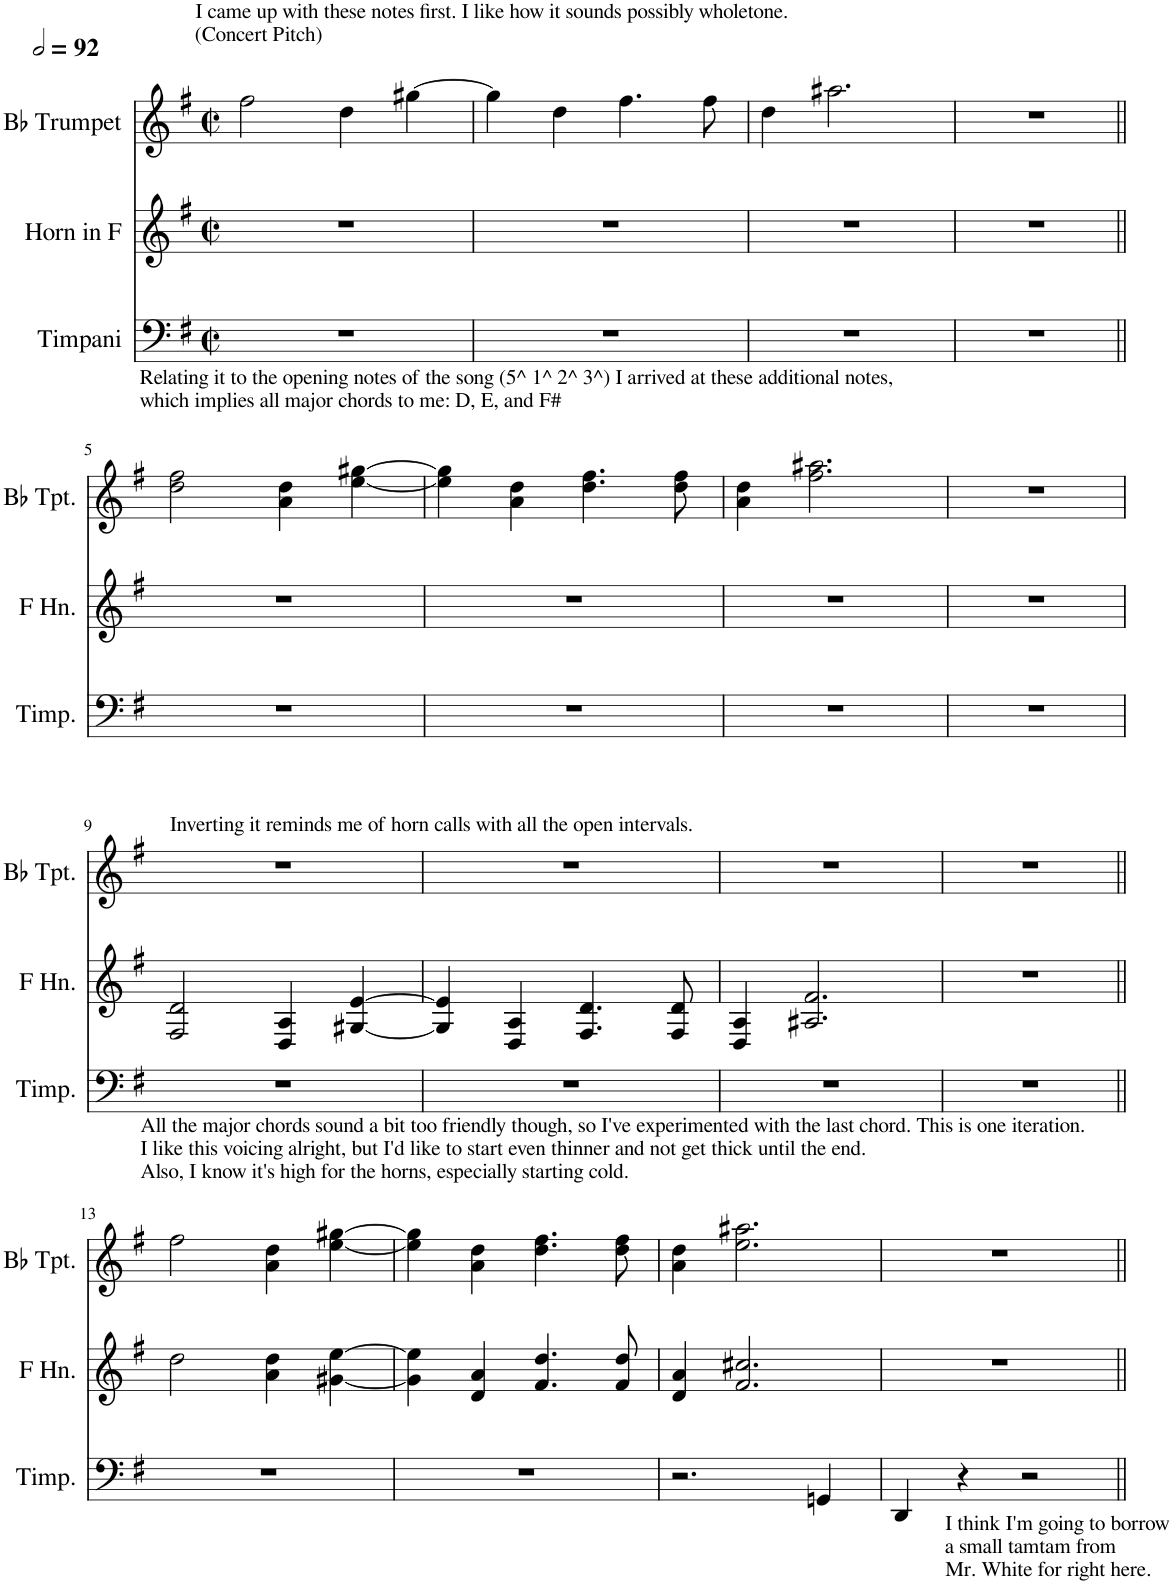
**kern	**kern	**kern
*part3	*part2	*part1
*staff3	*staff2	*staff1
*I"Timpani	*I"Horn in F	*I"Bb Trumpet
*I'Timp.	*	*I'Bb Tpt.
*clefF4	*clefG2	*clefG2
*	*ITrd4c7	*ITrd1c2
*k[f#]	*k[f#]	*k[f#]
*M2/2	*M2/2	*M2/2
*met(c|)	*met(c|)	*met(c|)
*MM184	*MM184	*MM184
=1	=1	=1
!	!	!LO:TX:a:t=I came up with these notes first. I like how it sounds possibly wholetone.
!	!	!LO:TX:a:t=(Concert Pitch)
1r	1r	2ff#\
.	.	4dd\
.	.	[4gg#X\
=2	=2	=2
1r	1r	4gg#\]
.	.	4dd\
.	.	4.ff#\
.	.	8ff#\
=3	=3	=3
1r	1r	4dd\
.	.	2.aa#X\
=4	=4	=4
1r	1r	1r
!!LO:LB:g=z
=5||	=5||	=5||
!	!	!LO:TX:a:t=Relating it to the opening notes of the song (5^ 1^ 2^ 3^) I arrived at these additional notes,
!	!	!LO:TX:a:t=which implies all major chords to me&colon; D, E, and F#
1r	1r	2dd\ 2ff#\
.	.	4a\ 4dd\
.	.	[4ee\ [4gg#X\
=6	=6	=6
1r	1r	4ee\] 4gg#\]
.	.	4a\ 4dd\
.	.	4.dd\ 4.ff#\
.	.	8dd\ 8ff#\
=7	=7	=7
1r	1r	4a\ 4dd\
.	.	2.ff#\ 2.aa#X\
=8	=8	=8
1r	1r	1r
!!LO:LB:g=z
=9	=9	=9
!	!	!LO:TX:a:t=Inverting it reminds me of horn calls with all the open intervals.
1r	2F#/ 2d/	1r
.	4D/ 4A/	.
.	[4G#X/ [4e/	.
=10	=10	=10
1r	4G#/] 4e/]	1r
.	4D/ 4A/	.
.	4.F#/ 4.d/	.
.	8F#/ 8d/	.
=11	=11	=11
1r	4D/ 4A/	1r
.	2.A#X/ 2.f#/	.
=12	=12	=12
1r	1r	1r
!!LO:LB:g=z
=13||	=13||	=13||
!	!	!LO:TX:a:t=All the major chords sound a bit too friendly though, so I've experimented with the last chord. This is one iteration.
!	!	!LO:TX:a:t=I like this voicing alright, but I'd like to start even thinner and not get thick until the end.
!	!	!LO:TX:a:t=Also, I know it's high for the horns, especially starting cold.
1r	2dd\	2ff#\
.	4a\ 4dd\	4a\ 4dd\
.	[4g#X\ [4ee\	[4ee\ [4gg#X\
=14	=14	=14
1r	4g#\] 4ee\]	4ee\] 4gg#\]
.	4d/ 4a/	4a\ 4dd\
.	4.f#/ 4.dd/	4.dd\ 4.ff#\
.	8f#/ 8dd/	8dd\ 8ff#\
=15	=15	=15
2.r	4d/ 4a/	4a\ 4dd\
.	2.f#/ 2.cc#X/	2.ee\ 2.aa#X\
4GGn/	.	.
=16	=16	=16
4DD/	1r	1r
4r	.	.
!LO:TX:b:t=I think I'm going to borrow	!	!
!LO:TX:b:t=a small tamtam from	!	!
!LO:TX:b:t=Mr. White for right here.	!	!
2r	.	.
=||	=||	=||
*-	*-	*-
